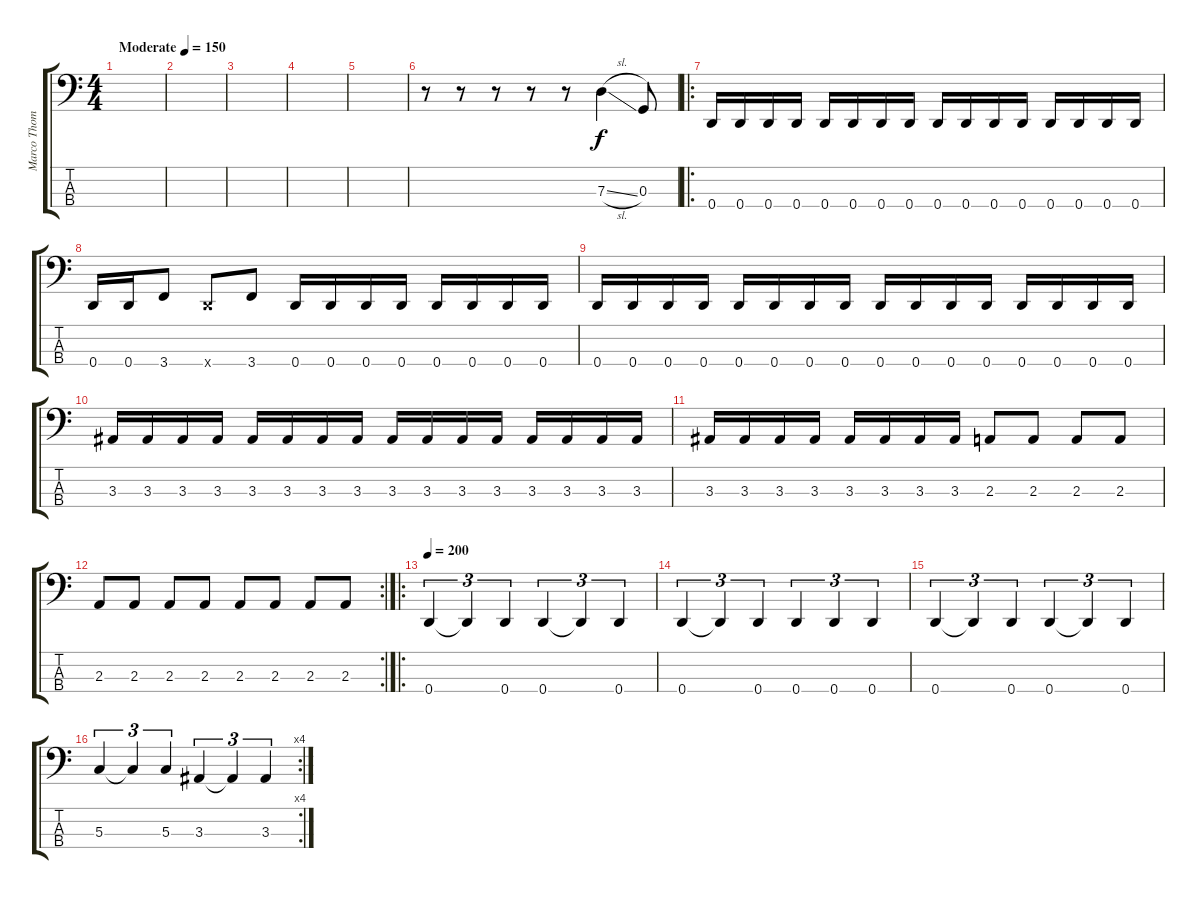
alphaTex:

\track ("Marco Thomas" "Marco Thom") {instrument electricbassfinger}
\staff {score tabs}
\tuning (F2 C2 G1 D1) {hide}
\ts (4 4)
\tempo (150 "Moderate")
\clef f4
\ks c
|
|
|
|
|
r.8 r.8 r.8 r.8 r.8 7.3{sl}.4 0.3.8 |
\ro
0.4.16 0.4.16 0.4.16 0.4.16 0.4.16 0.4.16 0.4.16 0.4.16 0.4.16 0.4.16 0.4.16 0.4.16 0.4.16 0.4.16 0.4.16 0.4.16 |
0.4.16 0.4.16 3.4.8 0.4{x}.8 3.4.8 0.4.16 0.4.16 0.4.16 0.4.16 0.4.16 0.4.16 0.4.16 0.4.16 |
0.4.16 0.4.16 0.4.16 0.4.16 0.4.16 0.4.16 0.4.16 0.4.16 0.4.16 0.4.16 0.4.16 0.4.16 0.4.16 0.4.16 0.4.16 0.4.16 |
3.3.16 3.3.16 3.3.16 3.3.16 3.3.16 3.3.16 3.3.16 3.3.16 3.3.16 3.3.16 3.3.16 3.3.16 3.3.16 3.3.16 3.3.16 3.3.16 |
3.3.16 3.3.16 3.3.16 3.3.16 3.3.16 3.3.16 3.3.16 3.3.16 2.3.8 2.3.8 2.3.8 2.3.8 |
\rc 2
2.3.8 2.3.8 2.3.8 2.3.8 2.3.8 2.3.8 2.3.8 2.3.8 |
\ro
\tempo 200
0.4.4{tu (3 2)} 0.4{t}.4{tu (3 2)} 0.4.4{tu (3 2)} 0.4.4{tu (3 2)} 0.4{t}.4{tu (3 2)} 0.4.4{tu (3 2)} |
0.4.4{tu (3 2)} 0.4{t}.4{tu (3 2)} 0.4.4{tu (3 2)} 0.4.4{tu (3 2)} 0.4.4{tu (3 2)} 0.4.4{tu (3 2)} |
0.4.4{tu (3 2)} 0.4{t}.4{tu (3 2)} 0.4.4{tu (3 2)} 0.4.4{tu (3 2)} 0.4{t}.4{tu (3 2)} 0.4.4{tu (3 2)} |
\rc 4
5.3.4{tu (3 2)} 5.3{t}.4{tu (3 2)} 5.3.4{tu (3 2)} 3.3.4{tu (3 2)} 3.3{t}.4{tu (3 2)} 3.3.4{tu (3 2)}
